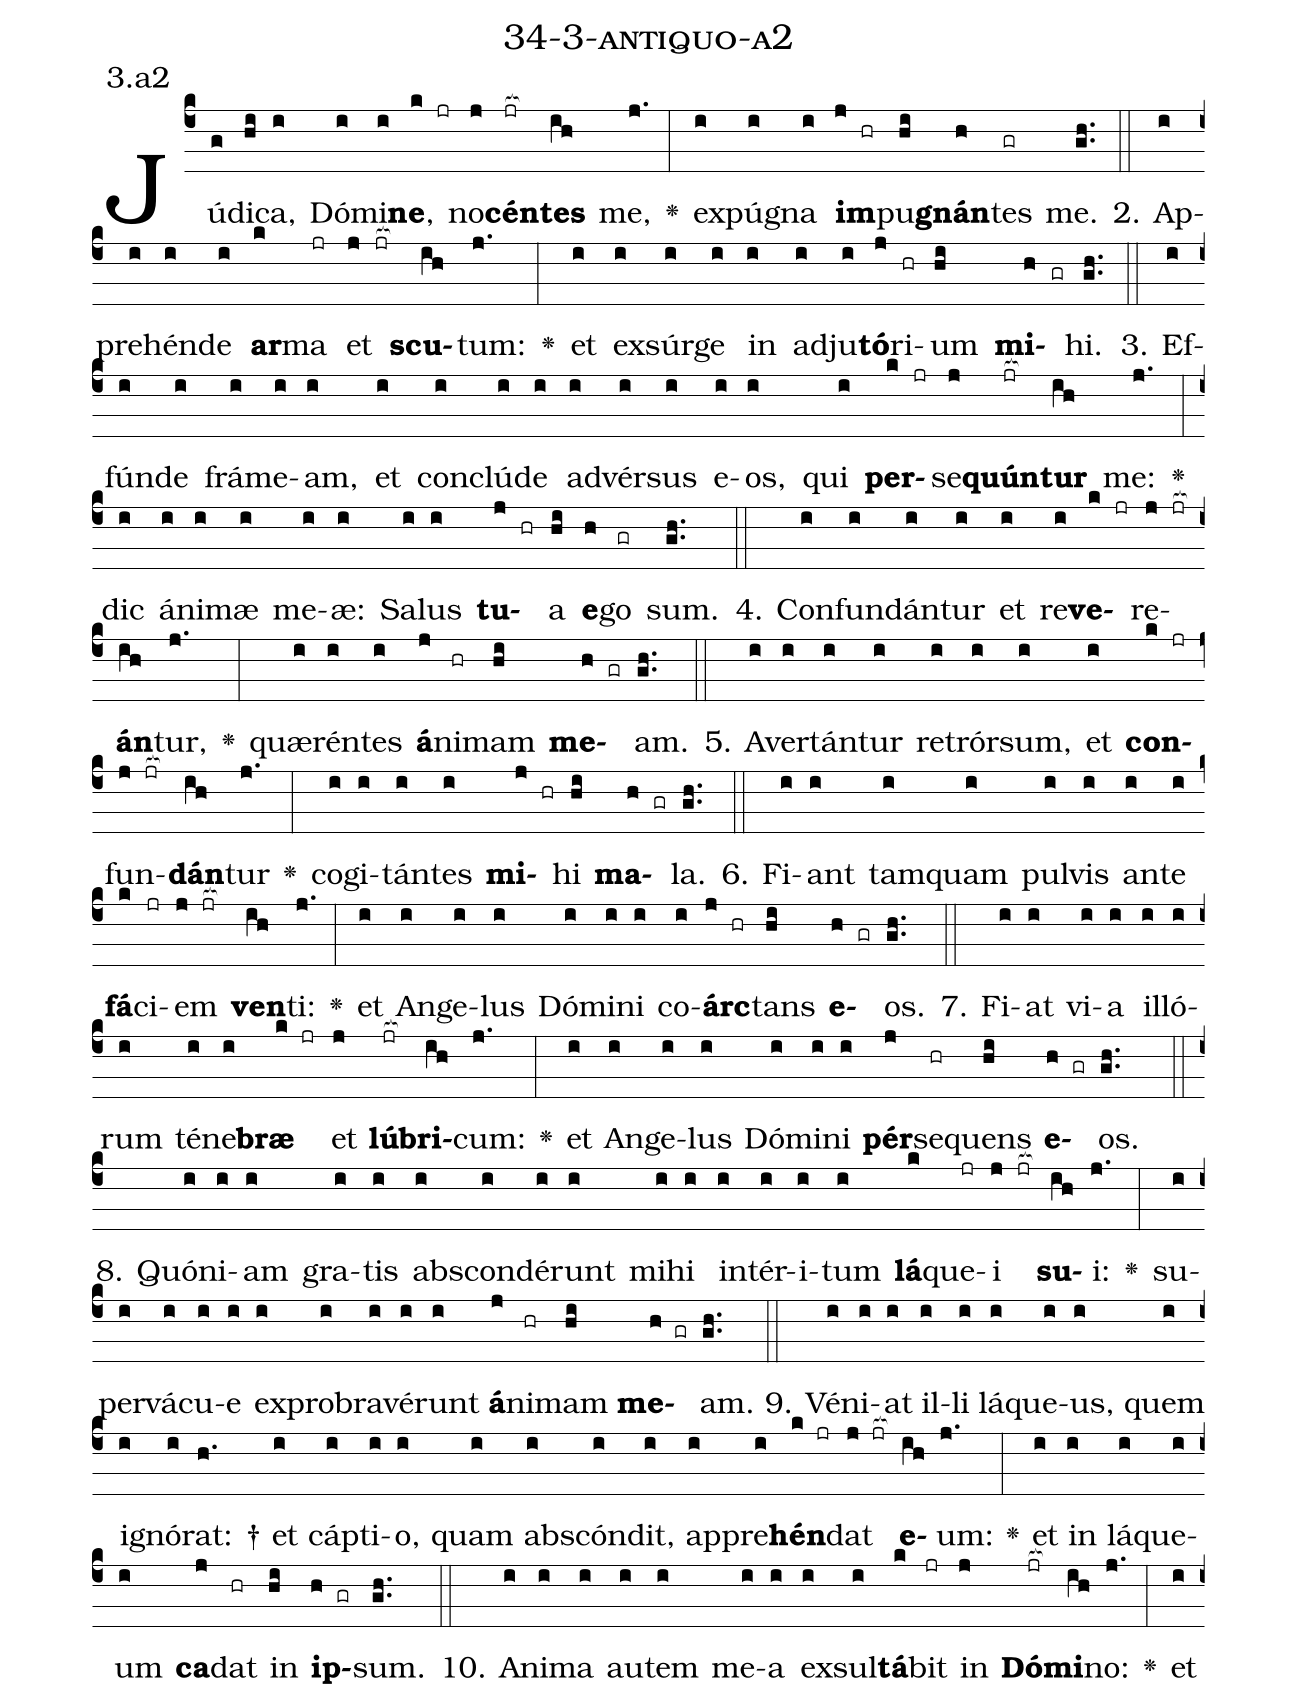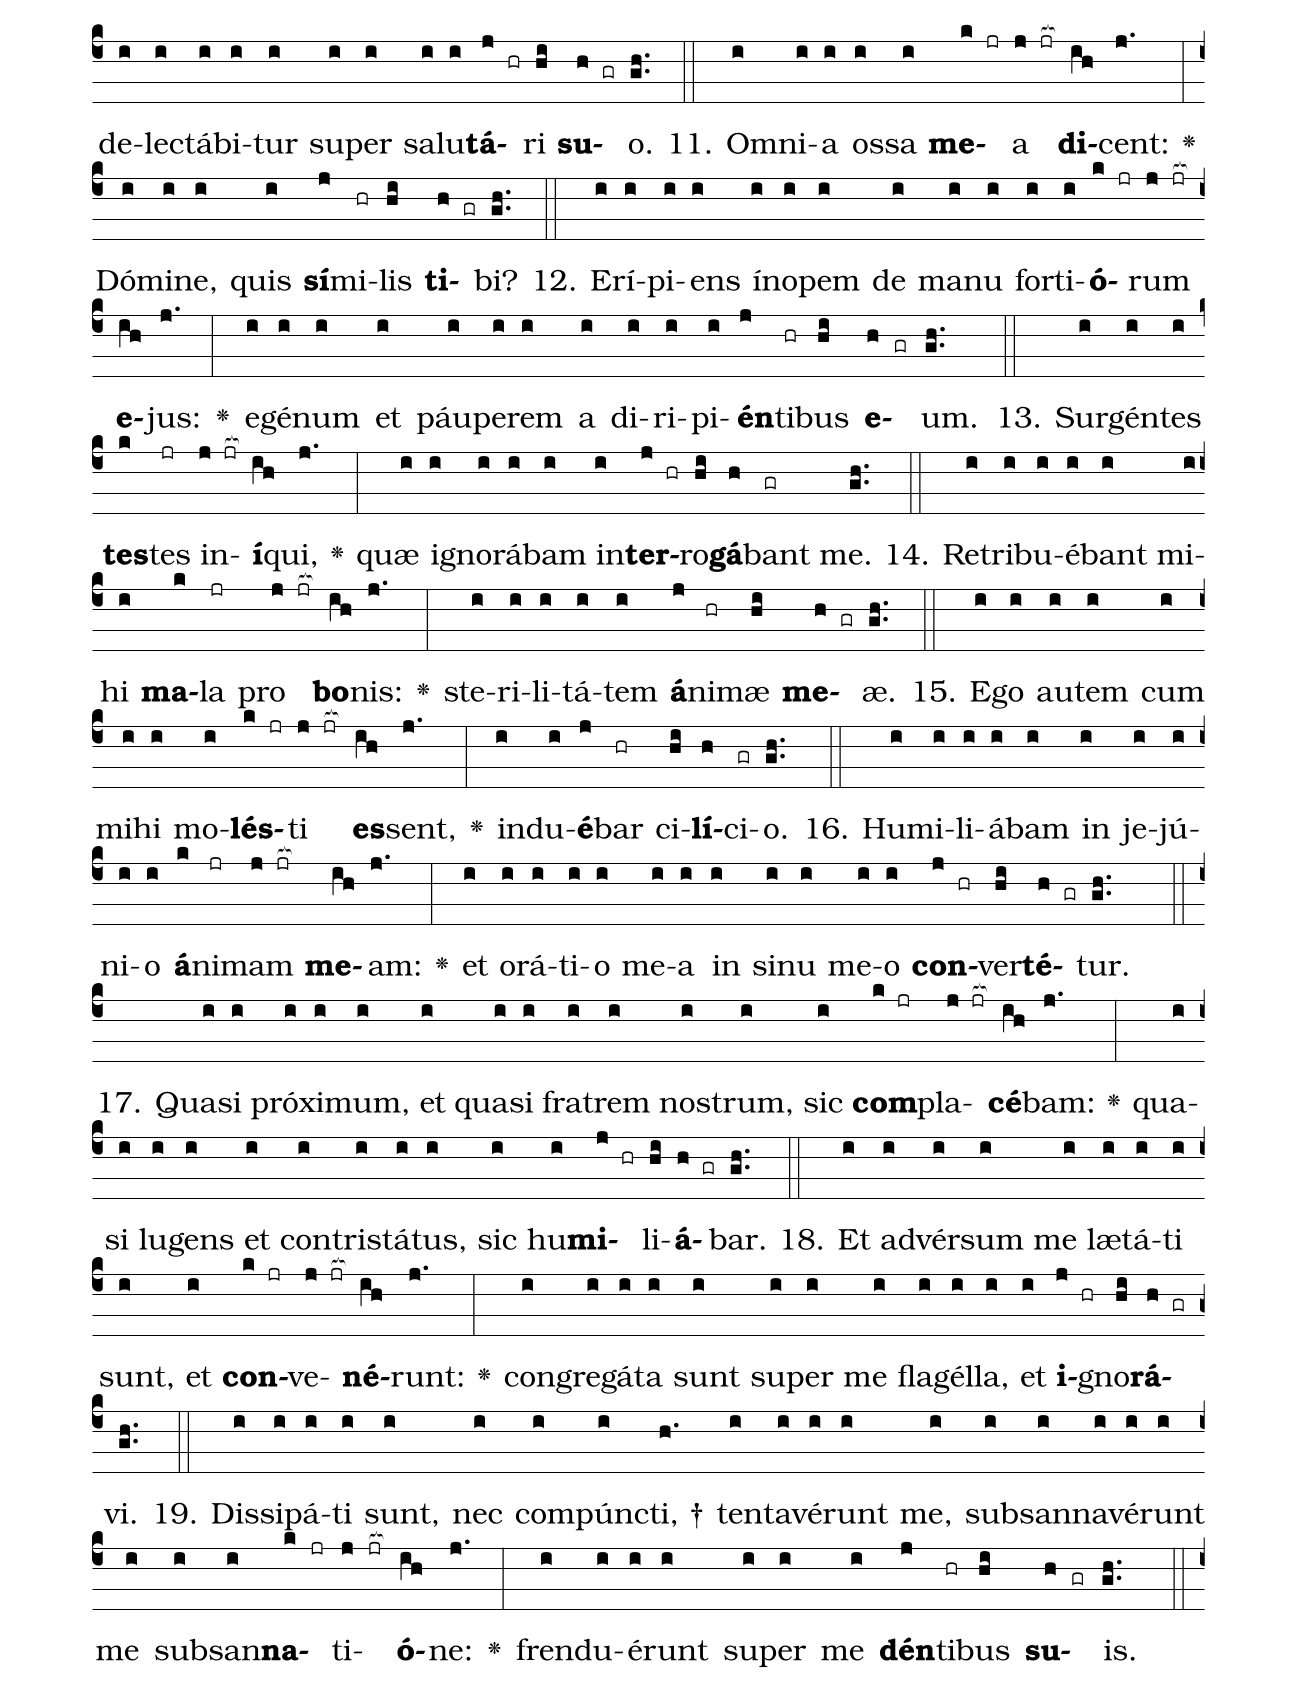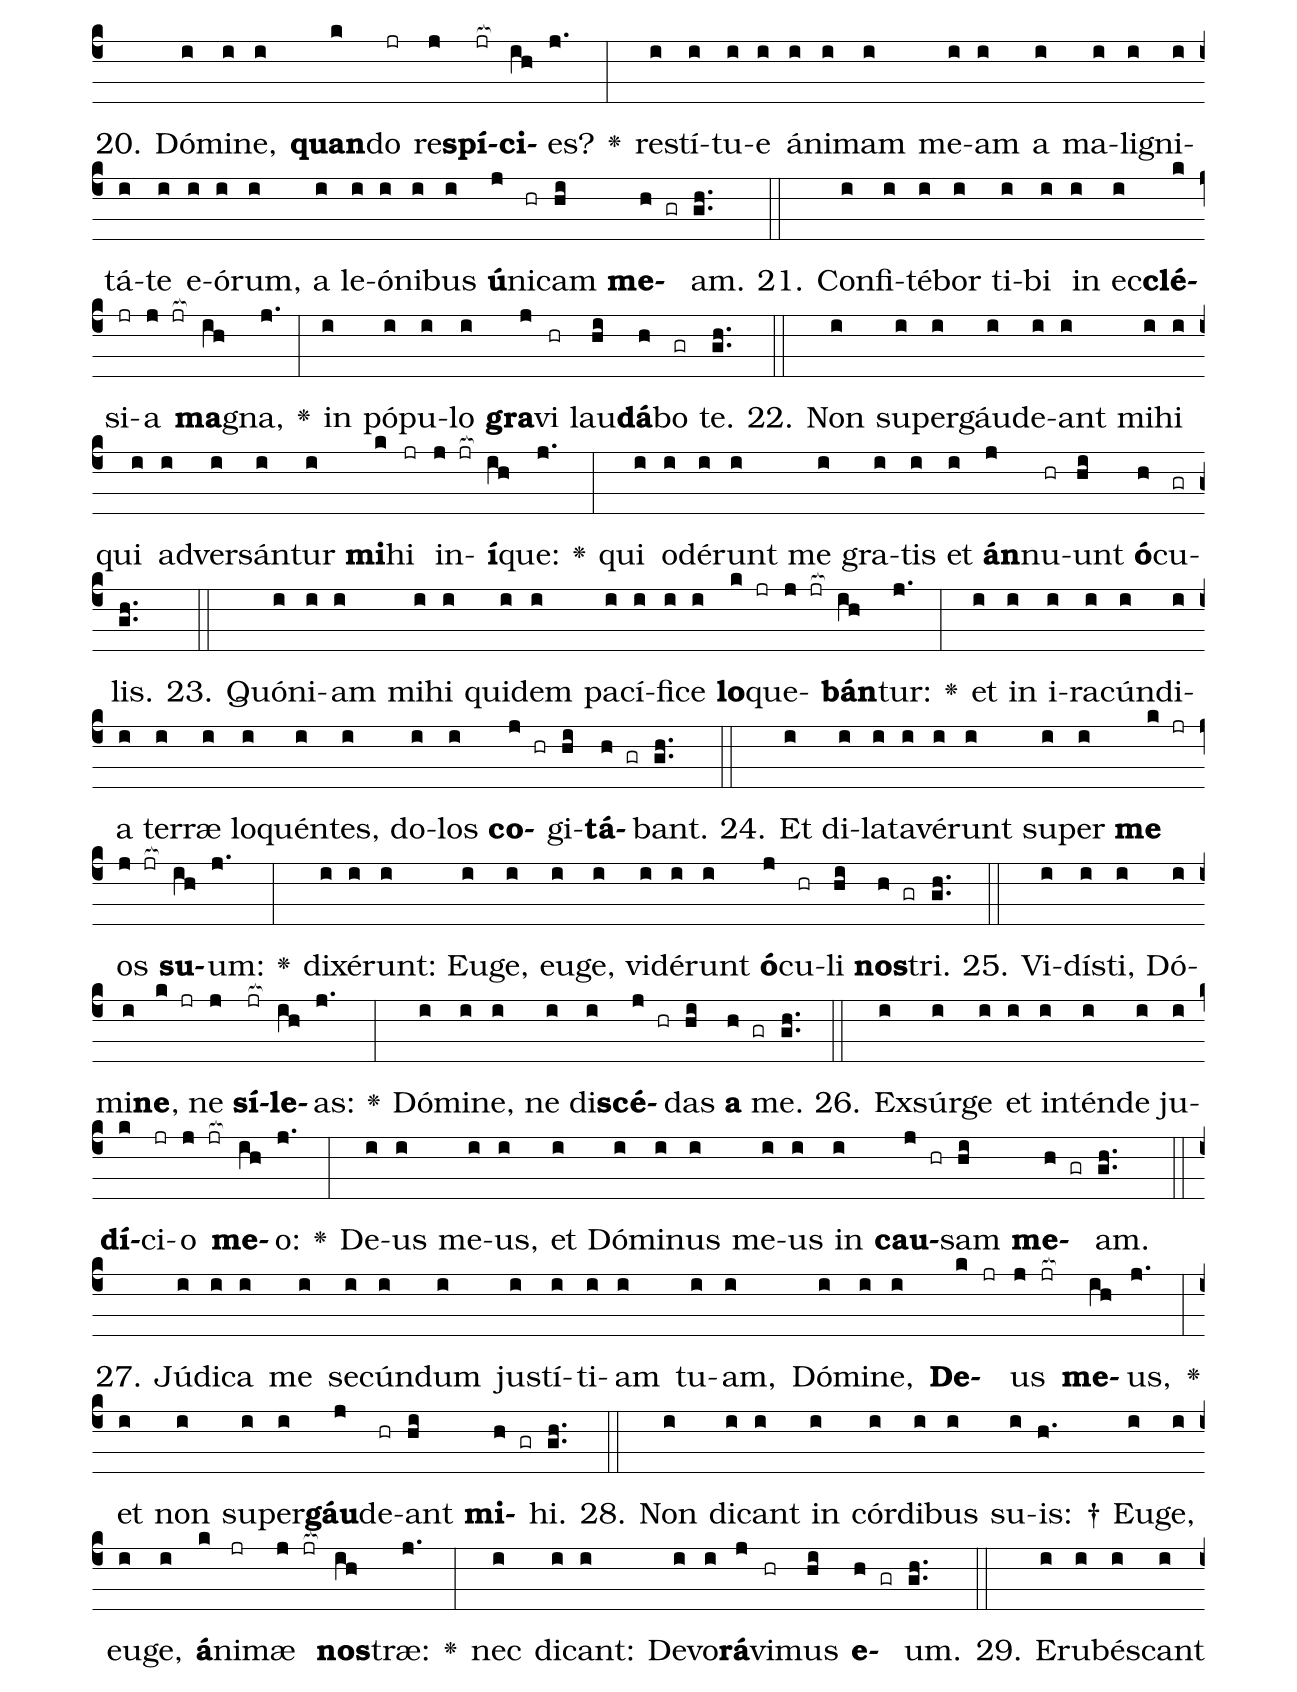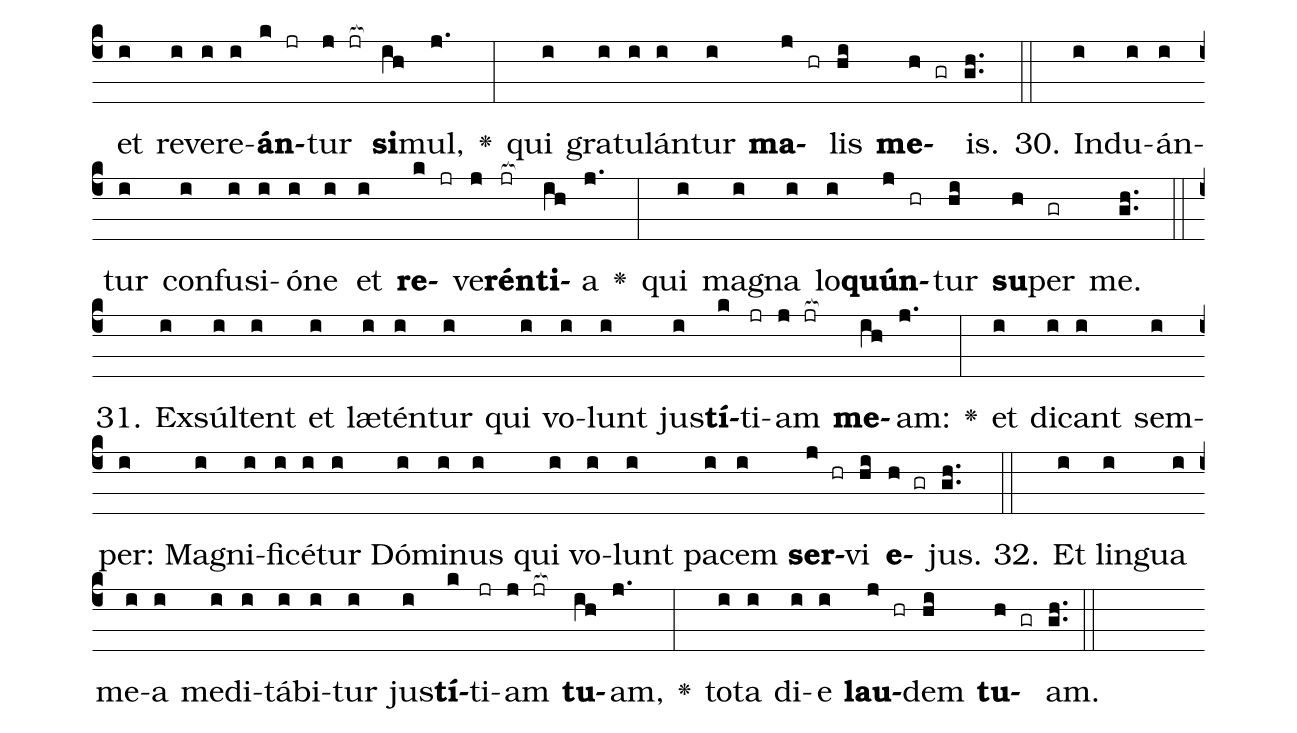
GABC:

name: 34-3-antiquo-a2;
annotation: 3.a2;
%%
(c4)Jú(g)di(hi)ca,(i) Dó(i)mi(i)<b>ne</b>,(k jr) no(j)<b>cén</b>(jr[ocb:1{])<b>tes</b>(ih[ocb:0}]) me,(j.) <v>\greheightstar</v>(:) ex(i)pú(i)gna(i) <b>im</b>(j hr)pu(hi)<b>gnán</b>(h)tes(gr) me.(gh..) (::)
2. Ap(i)pre(i)hén(i)de(i) <b>ar</b>(k)ma(jr) et(j jr[ocb:1{]) <b>scu</b>(ih[ocb:0}])tum:(j.) <v>\greheightstar</v>(:) et(i) ex(i)súr(i)ge(i) in(i) ad(i)ju(i)<b>tó</b>(j)ri(hr)um(hi) <b>mi</b>(h gr)hi.(gh..) (::)
3. Ef(i)fún(i)de(i) frá(i)me(i)am,(i) et(i) con(i)clú(i)de(i) ad(i)vér(i)sus(i) e(i)os,(i) qui(i) <b>per</b>(k jr)se(j)<b>quún</b>(jr[ocb:1{])<b>tur</b>(ih[ocb:0}]) me:(j.) <v>\greheightstar</v>(:) dic(i) á(i)ni(i)mæ(i) me(i)æ:(i) Sa(i)lus(i) <b>tu</b>(j hr)a(hi) <b>e</b>(h)go(gr) sum.(gh..) (::)
4. Con(i)fun(i)dán(i)tur(i) et(i) re(i)<b>ve</b>(k jr)re(j jr[ocb:1{])<b>án</b>(ih[ocb:0}])tur,(j.) <v>\greheightstar</v>(:) quæ(i)rén(i)tes(i) <b>á</b>(j)ni(hr)mam(hi) <b>me</b>(h gr)am.(gh..) (::)
5. A(i)ver(i)tán(i)tur(i) re(i)trór(i)sum,(i) et(i) <b>con</b>(k jr)fun(j jr[ocb:1{])<b>dán</b>(ih[ocb:0}])tur(j.) <v>\greheightstar</v>(:) co(i)gi(i)tán(i)tes(i) <b>mi</b>(j hr)hi(hi) <b>ma</b>(h gr)la.(gh..) (::)
6. Fi(i)ant(i) tam(i)quam(i) pul(i)vis(i) an(i)te(i) <b>fá</b>(k)ci(jr)em(j jr[ocb:1{]) <b>ven</b>(ih[ocb:0}])ti:(j.) <v>\greheightstar</v>(:) et(i) An(i)ge(i)lus(i) Dó(i)mi(i)ni(i) co(i)<b>árc</b>(j hr)tans(hi) <b>e</b>(h gr)os.(gh..) (::)
7. Fi(i)at(i) vi(i)a(i) il(i)ló(i)rum(i) té(i)ne(i)<b>bræ</b>(k jr) et(j) <b>lú</b>(jr[ocb:1{])<b>bri</b>(ih[ocb:0}])cum:(j.) <v>\greheightstar</v>(:) et(i) An(i)ge(i)lus(i) Dó(i)mi(i)ni(i) <b>pér</b>(j)se(hr)quens(hi) <b>e</b>(h gr)os.(gh..) (::)
8. Quón(i)i(i)am(i) gra(i)tis(i) abs(i)con(i)dé(i)runt(i) mi(i)hi(i) in(i)tér(i)i(i)tum(i) <b>lá</b>(k)que(jr)i(j jr[ocb:1{]) <b>su</b>(ih[ocb:0}])i:(j.) <v>\greheightstar</v>(:) su(i)per(i)vá(i)cu(i)e(i) ex(i)pro(i)bra(i)vé(i)runt(i) <b>á</b>(j)ni(hr)mam(hi) <b>me</b>(h gr)am.(gh..) (::)
9. Vé(i)ni(i)at(i) il(i)li(i) lá(i)que(i)us,(i) quem(i) i(i)gnó(i)rat: †(h.) et(i) cáp(i)ti(i)o,(i) quam(i) abs(i)cón(i)dit,(i) ap(i)pre(i)<b>hén</b>(k jr)dat(j jr[ocb:1{]) <b>e</b>(ih[ocb:0}])um:(j.) <v>\greheightstar</v>(:) et(i) in(i) lá(i)que(i)um(i) <b>ca</b>(j)dat(hr) in(hi) <b>ip</b>(h gr)sum.(gh..) (::)
10. A(i)ni(i)ma(i) au(i)tem(i) me(i)a(i) ex(i)sul(i)<b>tá</b>(k)bit(jr) in(j) <b>Dó</b>(jr[ocb:1{])<b>mi</b>(ih[ocb:0}])no:(j.) <v>\greheightstar</v>(:) et(i) de(i)lec(i)tá(i)bi(i)tur(i) su(i)per(i) sa(i)lu(i)<b>tá</b>(j hr)ri(hi) <b>su</b>(h gr)o.(gh..) (::)
11. Om(i)ni(i)a(i) os(i)sa(i) <b>me</b>(k jr)a(j jr[ocb:1{]) <b>di</b>(ih[ocb:0}])cent:(j.) <v>\greheightstar</v>(:) Dó(i)mi(i)ne,(i) quis(i) <b>sí</b>(j)mi(hr)lis(hi) <b>ti</b>(h gr)bi?(gh..) (::)
12. E(i)rí(i)pi(i)ens(i) ín(i)o(i)pem(i) de(i) ma(i)nu(i) for(i)ti(i)<b>ó</b>(k jr)rum(j jr[ocb:1{]) <b>e</b>(ih[ocb:0}])jus:(j.) <v>\greheightstar</v>(:) e(i)gé(i)num(i) et(i) páu(i)pe(i)rem(i) a(i) di(i)ri(i)pi(i)<b>én</b>(j)ti(hr)bus(hi) <b>e</b>(h gr)um.(gh..) (::)
13. Sur(i)gén(i)tes(i) <b>tes</b>(k)tes(jr) in(j jr[ocb:1{])<b>í</b>(ih[ocb:0}])qui,(j.) <v>\greheightstar</v>(:) quæ(i) i(i)gno(i)rá(i)bam(i) in(i)<b>ter</b>(j hr)ro(hi)<b>gá</b>(h)bant(gr) me.(gh..) (::)
14. Re(i)tri(i)bu(i)é(i)bant(i) mi(i)hi(i) <b>ma</b>(k)la(jr) pro(j jr[ocb:1{]) <b>bo</b>(ih[ocb:0}])nis:(j.) <v>\greheightstar</v>(:) ste(i)ri(i)li(i)tá(i)tem(i) <b>á</b>(j)ni(hr)mæ(hi) <b>me</b>(h gr)æ.(gh..) (::)
15. E(i)go(i) au(i)tem(i) cum(i) mi(i)hi(i) mo(i)<b>lés</b>(k jr)ti(j jr[ocb:1{]) <b>es</b>(ih[ocb:0}])sent,(j.) <v>\greheightstar</v>(:) ind(i)u(i)<b>é</b>(j)bar(hr) ci(hi)<b>lí</b>(h)ci(gr)o.(gh..) (::)
16. Hu(i)mi(i)li(i)á(i)bam(i) in(i) je(i)jú(i)ni(i)o(i) <b>á</b>(k)ni(jr)mam(j jr[ocb:1{]) <b>me</b>(ih[ocb:0}])am:(j.) <v>\greheightstar</v>(:) et(i) o(i)rá(i)ti(i)o(i) me(i)a(i) in(i) si(i)nu(i) me(i)o(i) <b>con</b>(j hr)ver(hi)<b>té</b>(h gr)tur.(gh..) (::)
17. Qua(i)si(i) pró(i)xi(i)mum,(i) et(i) qua(i)si(i) fra(i)trem(i) nos(i)trum,(i) sic(i) <b>com</b>(k jr)pla(j jr[ocb:1{])<b>cé</b>(ih[ocb:0}])bam:(j.) <v>\greheightstar</v>(:) qua(i)si(i) lu(i)gens(i) et(i) con(i)tris(i)tá(i)tus,(i) sic(i) hu(i)<b>mi</b>(j hr)li(hi)<b>á</b>(h gr)bar.(gh..) (::)
18. Et(i) ad(i)vér(i)sum(i) me(i) læ(i)tá(i)ti(i) sunt,(i) et(i) <b>con</b>(k jr)ve(j jr[ocb:1{])<b>né</b>(ih[ocb:0}])runt:(j.) <v>\greheightstar</v>(:) con(i)gre(i)gá(i)ta(i) sunt(i) su(i)per(i) me(i) fla(i)gél(i)la,(i) et(i) <b>i</b>(j hr)gno(hi)<b>rá</b>(h gr)vi.(gh..) (::)
19. Dis(i)si(i)pá(i)ti(i) sunt,(i) nec(i) com(i)púnc(i)ti, †(h.) ten(i)ta(i)vé(i)runt(i) me,(i) sub(i)san(i)na(i)vé(i)runt(i) me(i) sub(i)san(i)<b>na</b>(k jr)ti(j jr[ocb:1{])<b>ó</b>(ih[ocb:0}])ne:(j.) <v>\greheightstar</v>(:) fren(i)du(i)é(i)runt(i) su(i)per(i) me(i) <b>dén</b>(j)ti(hr)bus(hi) <b>su</b>(h gr)is.(gh..) (::)
20. Dó(i)mi(i)ne,(i) <b>quan</b>(k)do(jr) re(j)<b>spí</b>(jr[ocb:1{])<b>ci</b>(ih[ocb:0}])es?(j.) <v>\greheightstar</v>(:) re(i)stí(i)tu(i)e(i) á(i)ni(i)mam(i) me(i)am(i) a(i) ma(i)li(i)gni(i)tá(i)te(i) e(i)ó(i)rum,(i) a(i) le(i)ó(i)ni(i)bus(i) <b>ú</b>(j)ni(hr)cam(hi) <b>me</b>(h gr)am.(gh..) (::)
21. Con(i)fi(i)té(i)bor(i) ti(i)bi(i) in(i) ec(i)<b>clé</b>(k)si(jr)a(j jr[ocb:1{]) <b>ma</b>(ih[ocb:0}])gna,(j.) <v>\greheightstar</v>(:) in(i) pó(i)pu(i)lo(i) <b>gra</b>(j)vi(hr) lau(hi)<b>dá</b>(h)bo(gr) te.(gh..) (::)
22. Non(i) su(i)per(i)gáu(i)de(i)ant(i) mi(i)hi(i) qui(i) ad(i)ver(i)sán(i)tur(i) <b>mi</b>(k)hi(jr) in(j jr[ocb:1{])<b>í</b>(ih[ocb:0}])que:(j.) <v>\greheightstar</v>(:) qui(i) o(i)dé(i)runt(i) me(i) gra(i)tis(i) et(i) <b>án</b>(j)nu(hr)unt(hi) <b>ó</b>(h)cu(gr)lis.(gh..) (::)
23. Quón(i)i(i)am(i) mi(i)hi(i) qui(i)dem(i) pa(i)cí(i)fi(i)ce(i) <b>lo</b>(k jr)que(j jr[ocb:1{])<b>bán</b>(ih[ocb:0}])tur:(j.) <v>\greheightstar</v>(:) et(i) in(i) i(i)ra(i)cún(i)di(i)a(i) ter(i)ræ(i) lo(i)quén(i)tes,(i) do(i)los(i) <b>co</b>(j hr)gi(hi)<b>tá</b>(h gr)bant.(gh..) (::)
24. Et(i) di(i)la(i)ta(i)vé(i)runt(i) su(i)per(i) <b>me</b>(k jr) os(j jr[ocb:1{]) <b>su</b>(ih[ocb:0}])um:(j.) <v>\greheightstar</v>(:) di(i)xé(i)runt:(i) Eu(i)ge,(i) eu(i)ge,(i) vi(i)dé(i)runt(i) <b>ó</b>(j)cu(hr)li(hi) <b>nos</b>(h gr)tri.(gh..) (::)
25. Vi(i)dís(i)ti,(i) Dó(i)mi(i)<b>ne</b>,(k jr) ne(j) <b>sí</b>(jr[ocb:1{])<b>le</b>(ih[ocb:0}])as:(j.) <v>\greheightstar</v>(:) Dó(i)mi(i)ne,(i) ne(i) di(i)<b>scé</b>(j hr)das(hi) <b>a</b>(h gr) me.(gh..) (::)
26. Ex(i)súr(i)ge(i) et(i) in(i)tén(i)de(i) ju(i)<b>dí</b>(k)ci(jr)o(j jr[ocb:1{]) <b>me</b>(ih[ocb:0}])o:(j.) <v>\greheightstar</v>(:) De(i)us(i) me(i)us,(i) et(i) Dó(i)mi(i)nus(i) me(i)us(i) in(i) <b>cau</b>(j hr)sam(hi) <b>me</b>(h gr)am.(gh..) (::)
27. Jú(i)di(i)ca(i) me(i) se(i)cún(i)dum(i) jus(i)tí(i)ti(i)am(i) tu(i)am,(i) Dó(i)mi(i)ne,(i) <b>De</b>(k jr)us(j jr[ocb:1{]) <b>me</b>(ih[ocb:0}])us,(j.) <v>\greheightstar</v>(:) et(i) non(i) su(i)per(i)<b>gáu</b>(j)de(hr)ant(hi) <b>mi</b>(h gr)hi.(gh..) (::)
28. Non(i) di(i)cant(i) in(i) cór(i)di(i)bus(i) su(i)is: †(h.) Eu(i)ge,(i) eu(i)ge,(i) <b>á</b>(k)ni(jr)mæ(j jr[ocb:1{]) <b>nos</b>(ih[ocb:0}])træ:(j.) <v>\greheightstar</v>(:) nec(i) di(i)cant:(i) De(i)vo(i)<b>rá</b>(j)vi(hr)mus(hi) <b>e</b>(h gr)um.(gh..) (::)
29. E(i)ru(i)bés(i)cant(i) et(i) re(i)ve(i)re(i)<b>án</b>(k jr)tur(j jr[ocb:1{]) <b>si</b>(ih[ocb:0}])mul,(j.) <v>\greheightstar</v>(:) qui(i) gra(i)tu(i)lán(i)tur(i) <b>ma</b>(j hr)lis(hi) <b>me</b>(h gr)is.(gh..) (::)
30. Ind(i)u(i)án(i)tur(i) con(i)fu(i)si(i)ó(i)ne(i) et(i) <b>re</b>(k jr)ve(j)<b>rén</b>(jr[ocb:1{])<b>ti</b>(ih[ocb:0}])a(j.) <v>\greheightstar</v>(:) qui(i) ma(i)gna(i) lo(i)<b>quún</b>(j hr)tur(hi) <b>su</b>(h)per(gr) me.(gh..) (::)
31. Ex(i)súl(i)tent(i) et(i) læ(i)tén(i)tur(i) qui(i) vo(i)lunt(i) jus(i)<b>tí</b>(k)ti(jr)am(j jr[ocb:1{]) <b>me</b>(ih[ocb:0}])am:(j.) <v>\greheightstar</v>(:) et(i) di(i)cant(i) sem(i)per:(i) Ma(i)gni(i)fi(i)cé(i)tur(i) Dó(i)mi(i)nus(i) qui(i) vo(i)lunt(i) pa(i)cem(i) <b>ser</b>(j hr)vi(hi) <b>e</b>(h gr)jus.(gh..) (::)
32. Et(i) lin(i)gua(i) me(i)a(i) me(i)di(i)tá(i)bi(i)tur(i) jus(i)<b>tí</b>(k)ti(jr)am(j jr[ocb:1{]) <b>tu</b>(ih[ocb:0}])am,(j.) <v>\greheightstar</v>(:) to(i)ta(i) di(i)e(i) <b>lau</b>(j hr)dem(hi) <b>tu</b>(h gr)am.(gh..) (::)
